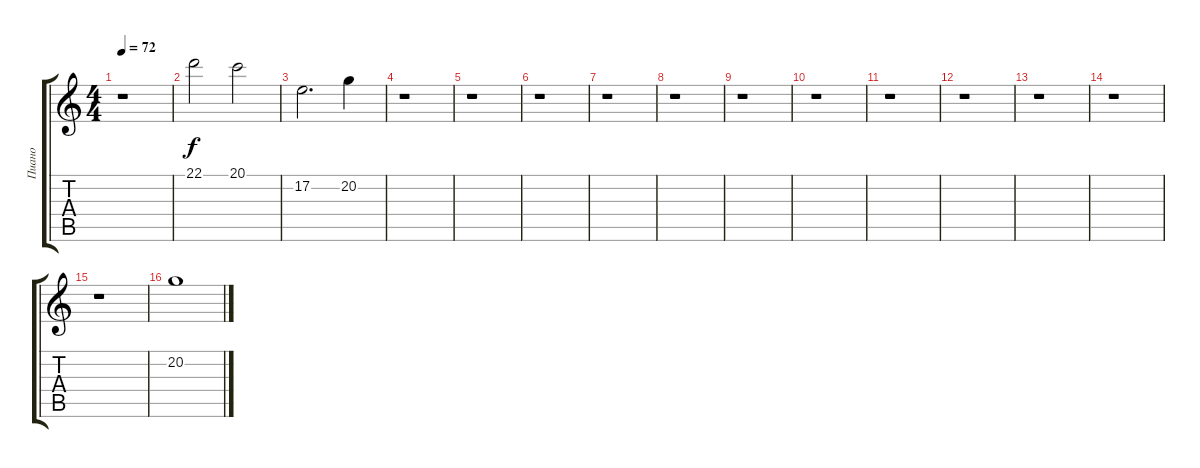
\track ("Пиано" "Пиано") {instrument acousticgrandpiano}
\staff {score tabs}
\tuning (E4 B3 G3 D3 A2 E2) {hide}
\ts (4 4)
\tempo 72
\clef g2
\ks c
r.1{dy f} |
22.1.2 20.1.2 |
17.2.2{d} 20.2.4 |
r.1 |
r.1 |
r.1 |
r.1 |
r.1 |
r.1 |
r.1 |
r.1 |
r.1 |
r.1 |
r.1 |
r.1 |
20.2.1
